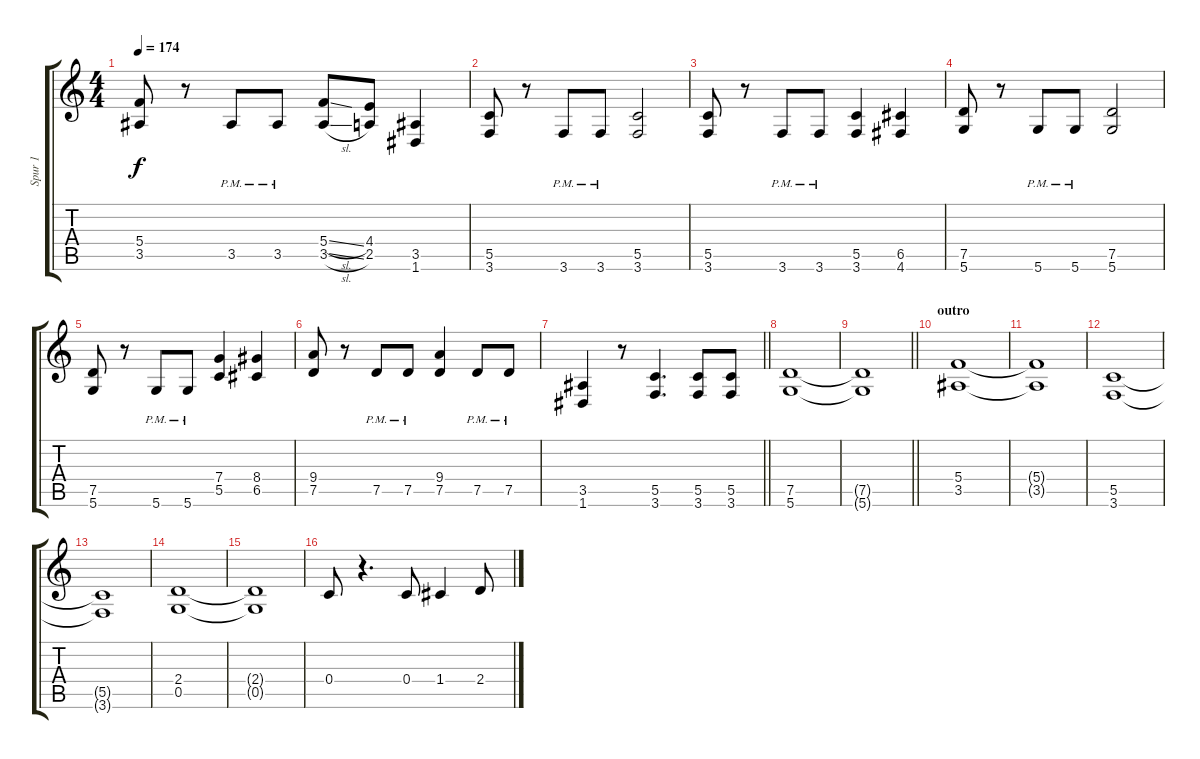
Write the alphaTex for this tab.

\track ("Spur 1" "Spur 1") {instrument overdrivenguitar}
\staff {score tabs}
\tuning (D4 A3 F3 C3 G2 D2) {hide}
\ts (4 4)
\tempo 174
\clef g2
\ks c
(5.4 3.5).8{dy f} r.8 3.5{pm}.8 3.5{pm}.8 (5.4{sl} 3.5{sl}).8 (4.4 2.5).8 (3.5 1.6).4 |
(5.5 3.6).8 r.8 3.6{pm}.8 3.6{pm}.8 (5.5 3.6).2 |
(5.5 3.6).8 r.8 3.6{pm}.8 3.6{pm}.8 (5.5 3.6).4 (6.5 4.6).4 |
(7.5 5.6).8 r.8 5.6{pm}.8 5.6{pm}.8 (7.5 5.6).2 |
(7.5 5.6).8 r.8 5.6{pm}.8 5.6{pm}.8 (7.4 5.5).4 (8.4 6.5).4 |
(9.4 7.5).8 r.8 7.5{pm}.8 7.5{pm}.8 (9.4 7.5).4 7.5{pm}.8 7.5{pm}.8 |
\barLineRight lightlight
(3.5 1.6).4 r.8 (5.5 3.6).4{d} (5.5 3.6).8 (5.5 3.6).8 |
(7.5 5.6).1 |
\barLineRight lightlight
(7.5{t} 5.6{t}).1 |
\section ("" "outro")
(5.4 3.5).1 |
(5.4{t} 3.5{t}).1 |
(5.5 3.6).1 |
(5.5{t} 3.6{t}).1 |
(2.4 0.5).1 |
(2.4{t} 0.5{t}).1 |
0.4.8 r.4{d} 0.4.8 1.4.4 2.4.8
